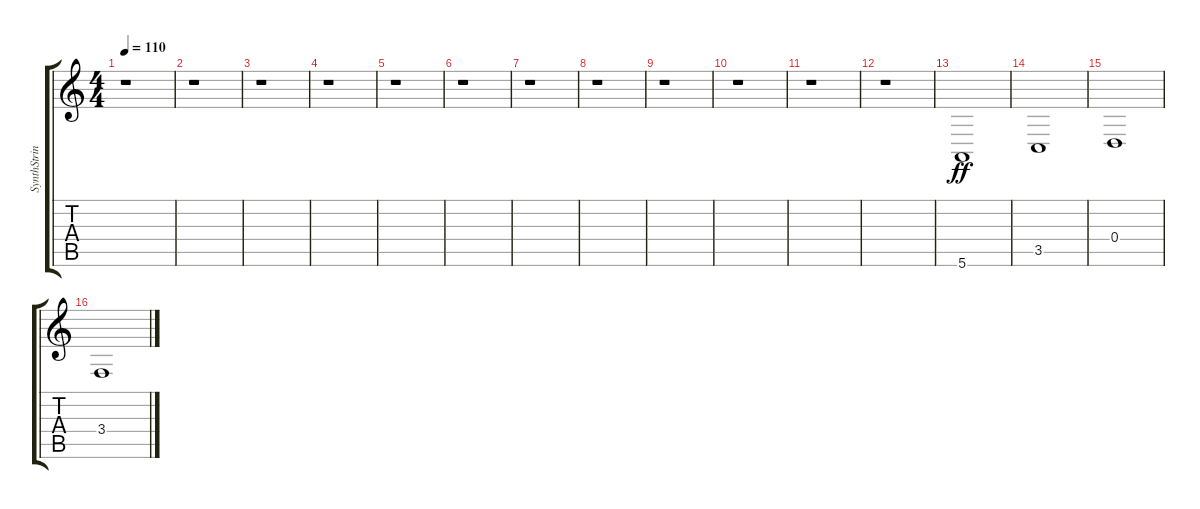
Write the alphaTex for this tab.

\track ("SynthStrings 2" "SynthStrin") {instrument synthstrings2}
\staff {score tabs}
\tuning (E4 B3 G3 D3 A2 E2) {hide}
\ts (4 4)
\tempo 110
\clef g2
\ks c
r.1{dy ff} |
r.1 |
r.1 |
r.1 |
r.1 |
r.1 |
r.1 |
r.1 |
r.1 |
r.1 |
r.1 |
r.1 |
5.6.1{instrument synthstrings2} |
3.5.1 |
0.4.1 |
3.4.1
